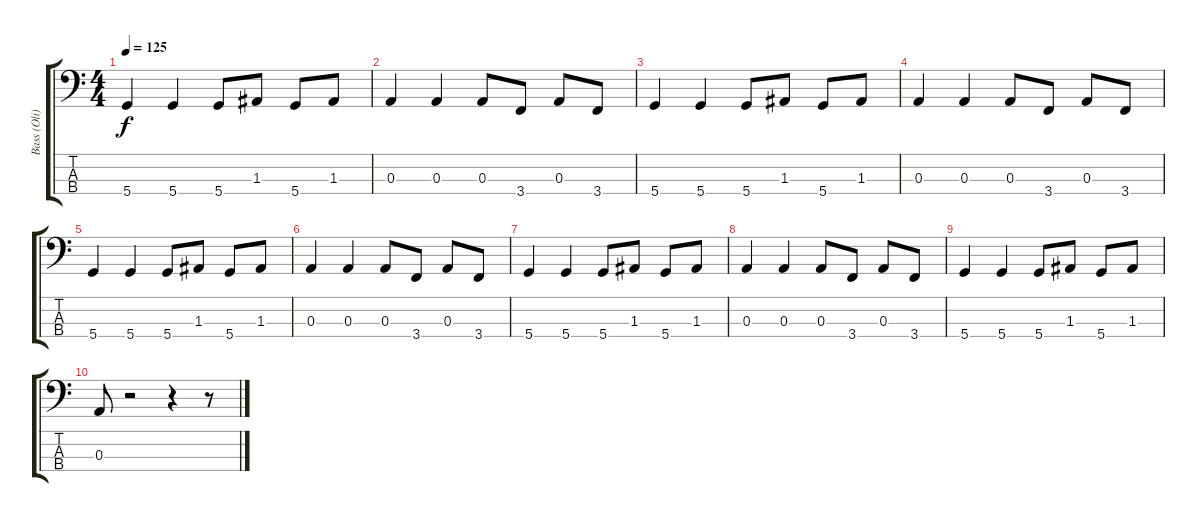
\track ("Bass (Oli)" "Bass (Oli)") {instrument electricbassfinger}
\staff {score tabs}
\tuning (G2 D2 A1 D1) {hide}
\ts (4 4)
\tempo 125
\clef f4
\ks c
5.4.4{dy f} 5.4.4 5.4.8 1.3.8 5.4.8 1.3.8 |
0.3.4 0.3.4 0.3.8 3.4.8 0.3.8 3.4.8 |
5.4.4 5.4.4 5.4.8 1.3.8 5.4.8 1.3.8 |
0.3.4 0.3.4 0.3.8 3.4.8 0.3.8 3.4.8 |
5.4.4 5.4.4 5.4.8 1.3.8 5.4.8 1.3.8 |
0.3.4 0.3.4 0.3.8 3.4.8 0.3.8 3.4.8 |
5.4.4 5.4.4 5.4.8 1.3.8 5.4.8 1.3.8 |
0.3.4 0.3.4 0.3.8 3.4.8 0.3.8 3.4.8 |
5.4.4 5.4.4 5.4.8 1.3.8 5.4.8 1.3.8 |
0.3.8 r.2 r.4 r.8
